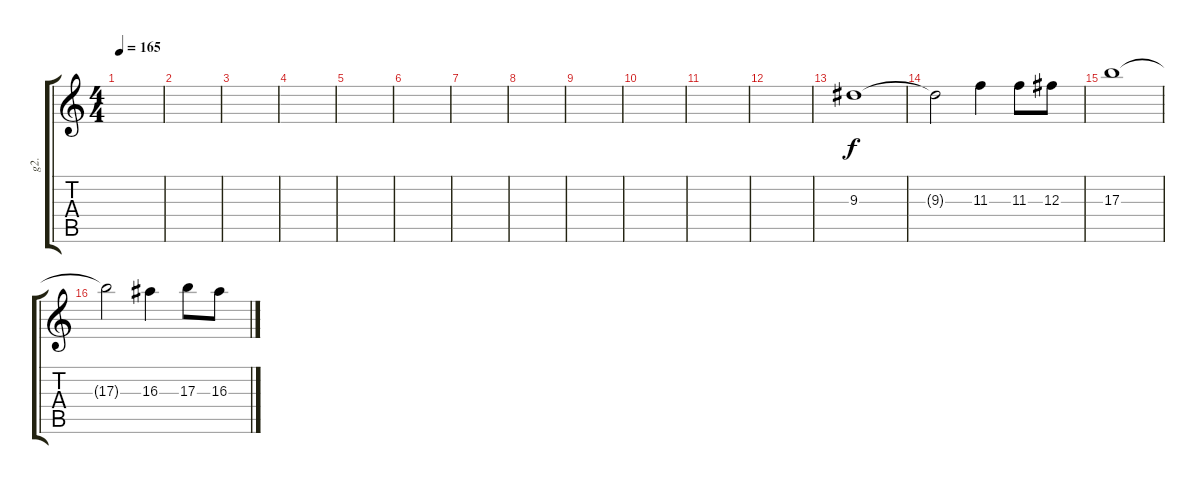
\track ("g2." "g2.") {instrument distortionguitar}
\staff {score tabs}
\tuning (Eb4 Bb3 Gb3 Db3 Ab2 Eb2) {hide}
\ts (4 4)
\tempo 165
\clef g2
\ks c
|
|
|
|
|
|
|
|
|
|
|
|
9.3.1 |
9.3{t}.2 11.3.4 11.3.8 12.3.8 |
17.3.1 |
17.3{t}.2 16.3.4 17.3.8 16.3.8
